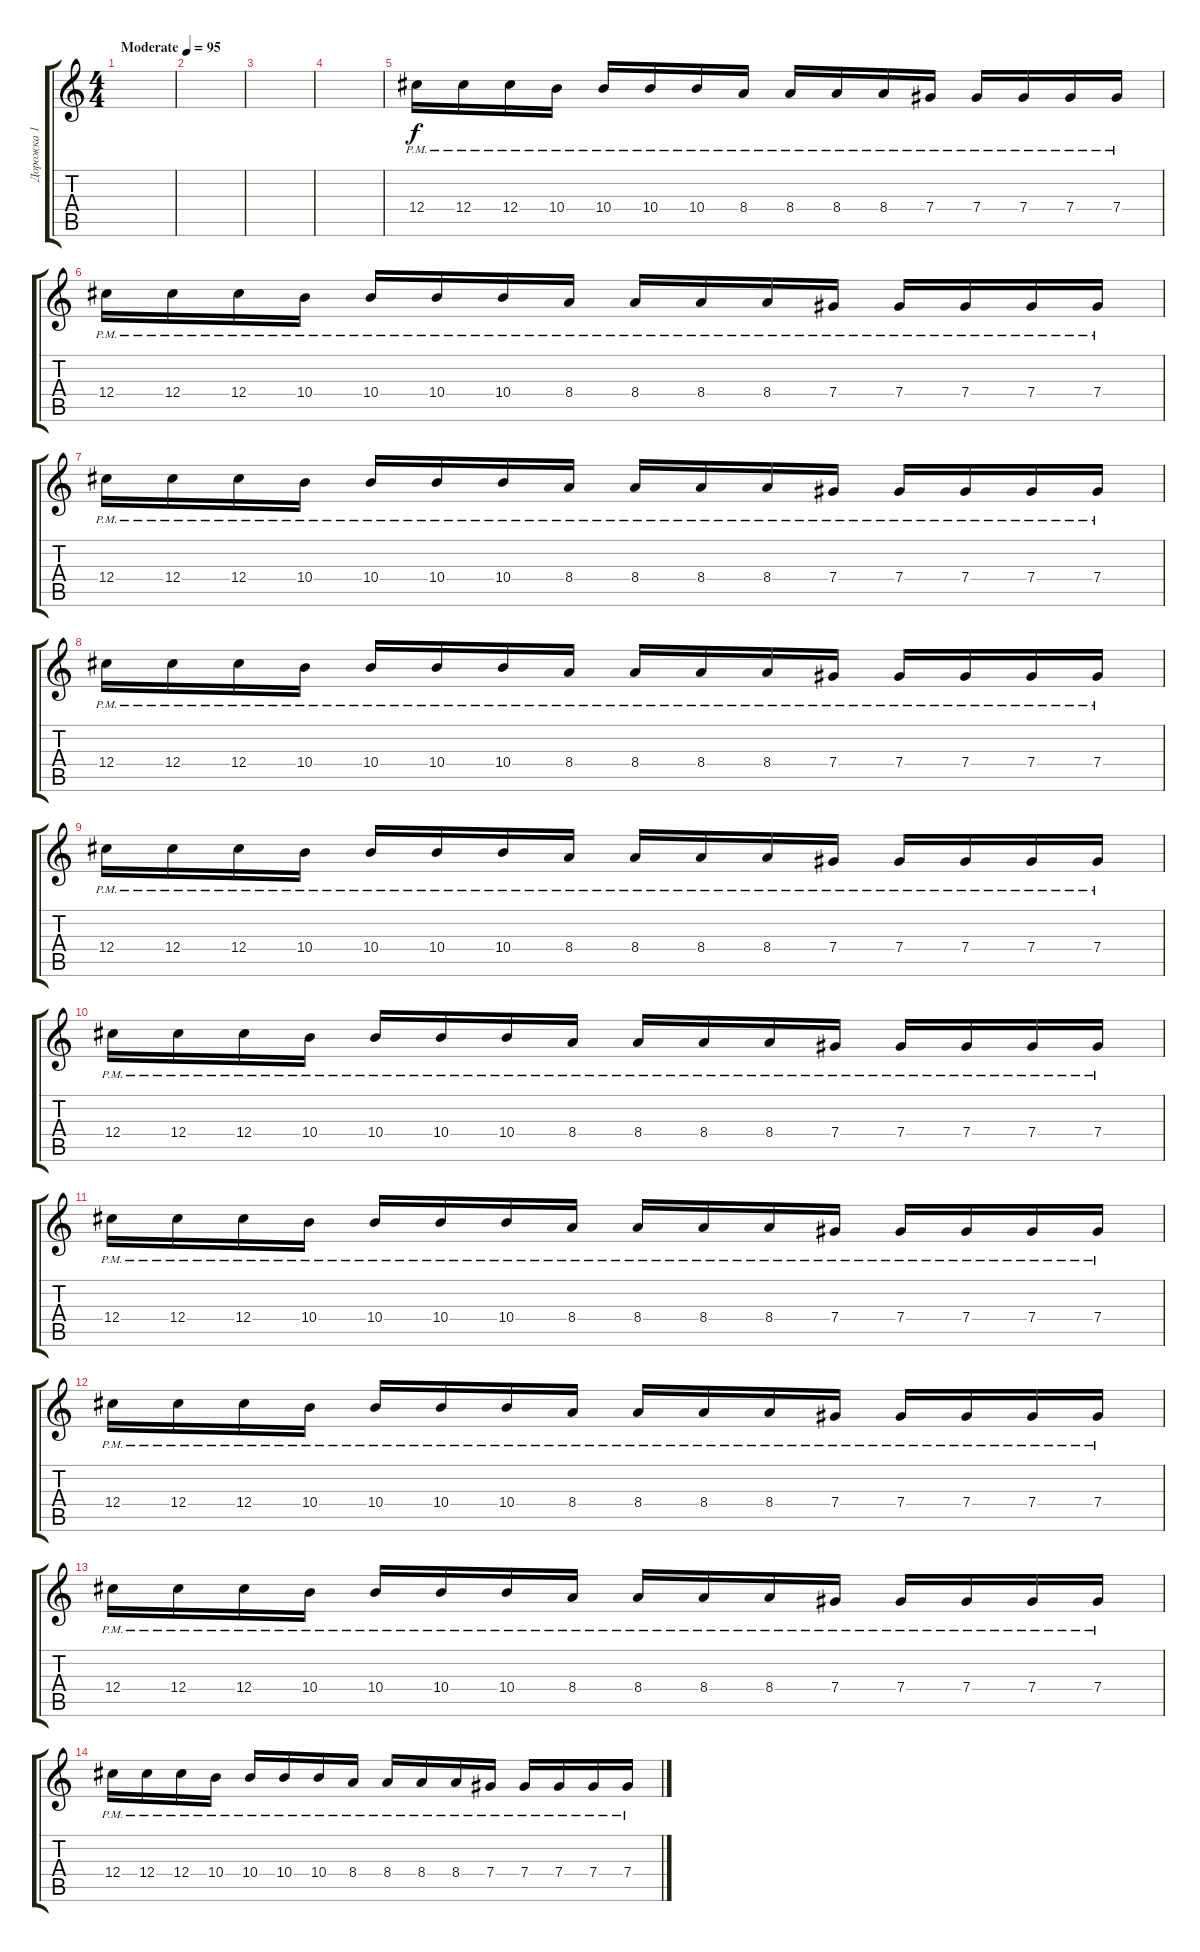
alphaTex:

\track ("Дорожка 1" "Дорожка 1") {instrument distortionguitar}
\staff {score tabs}
\tuning (Eb4 Bb3 Gb3 Db3 Ab2 Db2) {hide}
\ts (4 4)
\tempo (95 "Moderate")
\clef g2
\ks c
|
|
|
|
12.4{pm}.16{instrument electricguitarmuted} 12.4{pm}.16 12.4{pm}.16 10.4{pm}.16 10.4{pm}.16 10.4{pm}.16 10.4{pm}.16 8.4{pm}.16 8.4{pm}.16 8.4{pm}.16 8.4{pm}.16 7.4{pm}.16 7.4{pm}.16 7.4{pm}.16 7.4{pm}.16 7.4{pm}.16 |
12.4{pm}.16 12.4{pm}.16 12.4{pm}.16 10.4{pm}.16 10.4{pm}.16 10.4{pm}.16 10.4{pm}.16 8.4{pm}.16 8.4{pm}.16 8.4{pm}.16 8.4{pm}.16 7.4{pm}.16 7.4{pm}.16 7.4{pm}.16 7.4{pm}.16 7.4{pm}.16 |
12.4{pm}.16 12.4{pm}.16 12.4{pm}.16 10.4{pm}.16 10.4{pm}.16 10.4{pm}.16 10.4{pm}.16 8.4{pm}.16 8.4{pm}.16 8.4{pm}.16 8.4{pm}.16 7.4{pm}.16 7.4{pm}.16 7.4{pm}.16 7.4{pm}.16 7.4{pm}.16 |
12.4{pm}.16 12.4{pm}.16 12.4{pm}.16 10.4{pm}.16 10.4{pm}.16 10.4{pm}.16 10.4{pm}.16 8.4{pm}.16 8.4{pm}.16 8.4{pm}.16 8.4{pm}.16 7.4{pm}.16 7.4{pm}.16 7.4{pm}.16 7.4{pm}.16 7.4{pm}.16 |
12.4{pm}.16 12.4{pm}.16 12.4{pm}.16 10.4{pm}.16 10.4{pm}.16 10.4{pm}.16 10.4{pm}.16 8.4{pm}.16 8.4{pm}.16 8.4{pm}.16 8.4{pm}.16 7.4{pm}.16 7.4{pm}.16 7.4{pm}.16 7.4{pm}.16 7.4{pm}.16 |
12.4{pm}.16 12.4{pm}.16 12.4{pm}.16 10.4{pm}.16 10.4{pm}.16 10.4{pm}.16 10.4{pm}.16 8.4{pm}.16 8.4{pm}.16 8.4{pm}.16 8.4{pm}.16 7.4{pm}.16 7.4{pm}.16 7.4{pm}.16 7.4{pm}.16 7.4{pm}.16 |
12.4{pm}.16 12.4{pm}.16 12.4{pm}.16 10.4{pm}.16 10.4{pm}.16 10.4{pm}.16 10.4{pm}.16 8.4{pm}.16 8.4{pm}.16 8.4{pm}.16 8.4{pm}.16 7.4{pm}.16 7.4{pm}.16 7.4{pm}.16 7.4{pm}.16 7.4{pm}.16 |
12.4{pm}.16 12.4{pm}.16 12.4{pm}.16 10.4{pm}.16 10.4{pm}.16 10.4{pm}.16 10.4{pm}.16 8.4{pm}.16 8.4{pm}.16 8.4{pm}.16 8.4{pm}.16 7.4{pm}.16 7.4{pm}.16 7.4{pm}.16 7.4{pm}.16 7.4{pm}.16 |
12.4{pm}.16 12.4{pm}.16 12.4{pm}.16 10.4{pm}.16 10.4{pm}.16 10.4{pm}.16 10.4{pm}.16 8.4{pm}.16 8.4{pm}.16 8.4{pm}.16 8.4{pm}.16 7.4{pm}.16 7.4{pm}.16 7.4{pm}.16 7.4{pm}.16 7.4{pm}.16 |
12.4{pm}.16 12.4{pm}.16 12.4{pm}.16 10.4{pm}.16 10.4{pm}.16 10.4{pm}.16 10.4{pm}.16 8.4{pm}.16 8.4{pm}.16 8.4{pm}.16 8.4{pm}.16 7.4{pm}.16 7.4{pm}.16 7.4{pm}.16 7.4{pm}.16 7.4{pm}.16
